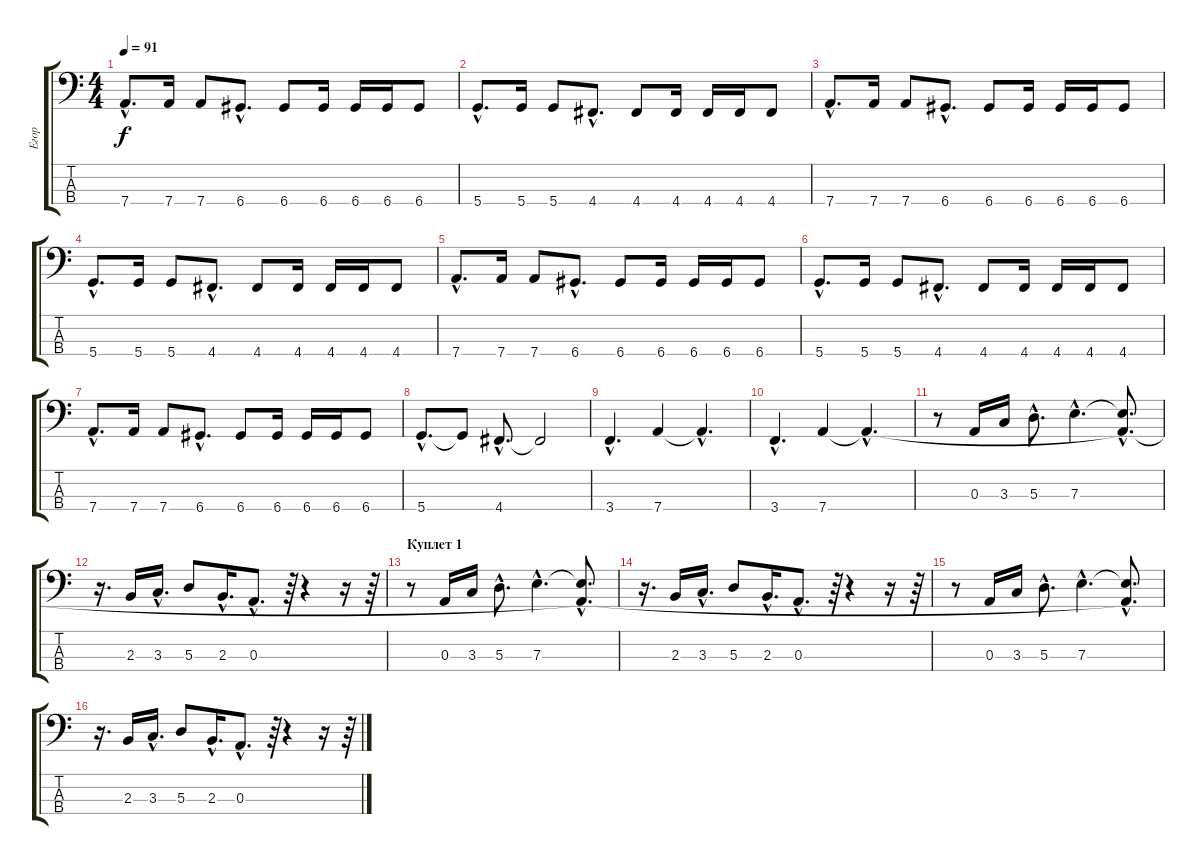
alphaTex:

\track ("Егор" "Егор") {instrument electricbasspick}
\staff {score tabs}
\tuning (G2 D2 A1 D1) {hide}
\ts (4 4)
\section ("" "")
\tempo 91
\clef f4
\ks c
7.4{hac}.8{d dy f instrument electricbasspick} 7.4.16 7.4.8 6.4{hac}.8{d} 6.4.8 6.4.16 6.4.16 6.4.16 6.4.8 |
5.4{hac}.8{d} 5.4.16 5.4.8 4.4{hac}.8{d} 4.4.8 4.4.16 4.4.16 4.4.16 4.4.8 |
7.4{hac}.8{d} 7.4.16 7.4.8 6.4{hac}.8{d} 6.4.8 6.4.16 6.4.16 6.4.16 6.4.8 |
5.4{hac}.8{d} 5.4.16 5.4.8 4.4{hac}.8{d} 4.4.8 4.4.16 4.4.16 4.4.16 4.4.8 |
7.4{hac}.8{d} 7.4.16 7.4.8 6.4{hac}.8{d} 6.4.8 6.4.16 6.4.16 6.4.16 6.4.8 |
5.4{hac}.8{d} 5.4.16 5.4.8 4.4{hac}.8{d} 4.4.8 4.4.16 4.4.16 4.4.16 4.4.8 |
7.4{hac}.8{d} 7.4.16 7.4.8 6.4{hac}.8{d} 6.4.8 6.4.16 6.4.16 6.4.16 6.4.8 |
5.4{hac}.8{d} 5.4{t}.8 4.4{hac}.8{d} 4.4{t}.2 |
3.4{hac}.4{d} 7.4.4 7.4{hac t}.4{d} |
3.4{hac}.4{d} 7.4.4 7.4{hac t}.4{d} |
r.8 0.3.16 3.3.16 5.3{hac}.8{d} 7.3{hac}.4{d} (7.3{hac t} 7.4{hac t}).8{d} |
r.16{d} 2.3.16 3.3{hac}.16{d} 5.3.8 2.3{hac}.16{d} 0.3{hac}.8{d} r.64 r.4 r.16 r.64 |
\section ("" "Куплет 1")
r.8 0.3.16 3.3.16 5.3{hac}.8{d} 7.3{hac}.4{d} (7.3{hac t} 7.4{hac t}).8{d} |
r.16{d} 2.3.16 3.3{hac}.16{d} 5.3.8 2.3{hac}.16{d} 0.3{hac}.8{d} r.64 r.4 r.16 r.64 |
r.8 0.3.16 3.3.16 5.3{hac}.8{d} 7.3{hac}.4{d} (7.3{hac t} 7.4{hac t}).8{d} |
r.16{d} 2.3.16 3.3{hac}.16{d} 5.3.8 2.3{hac}.16{d} 0.3{hac}.8{d} r.64 r.4 r.16 r.64
